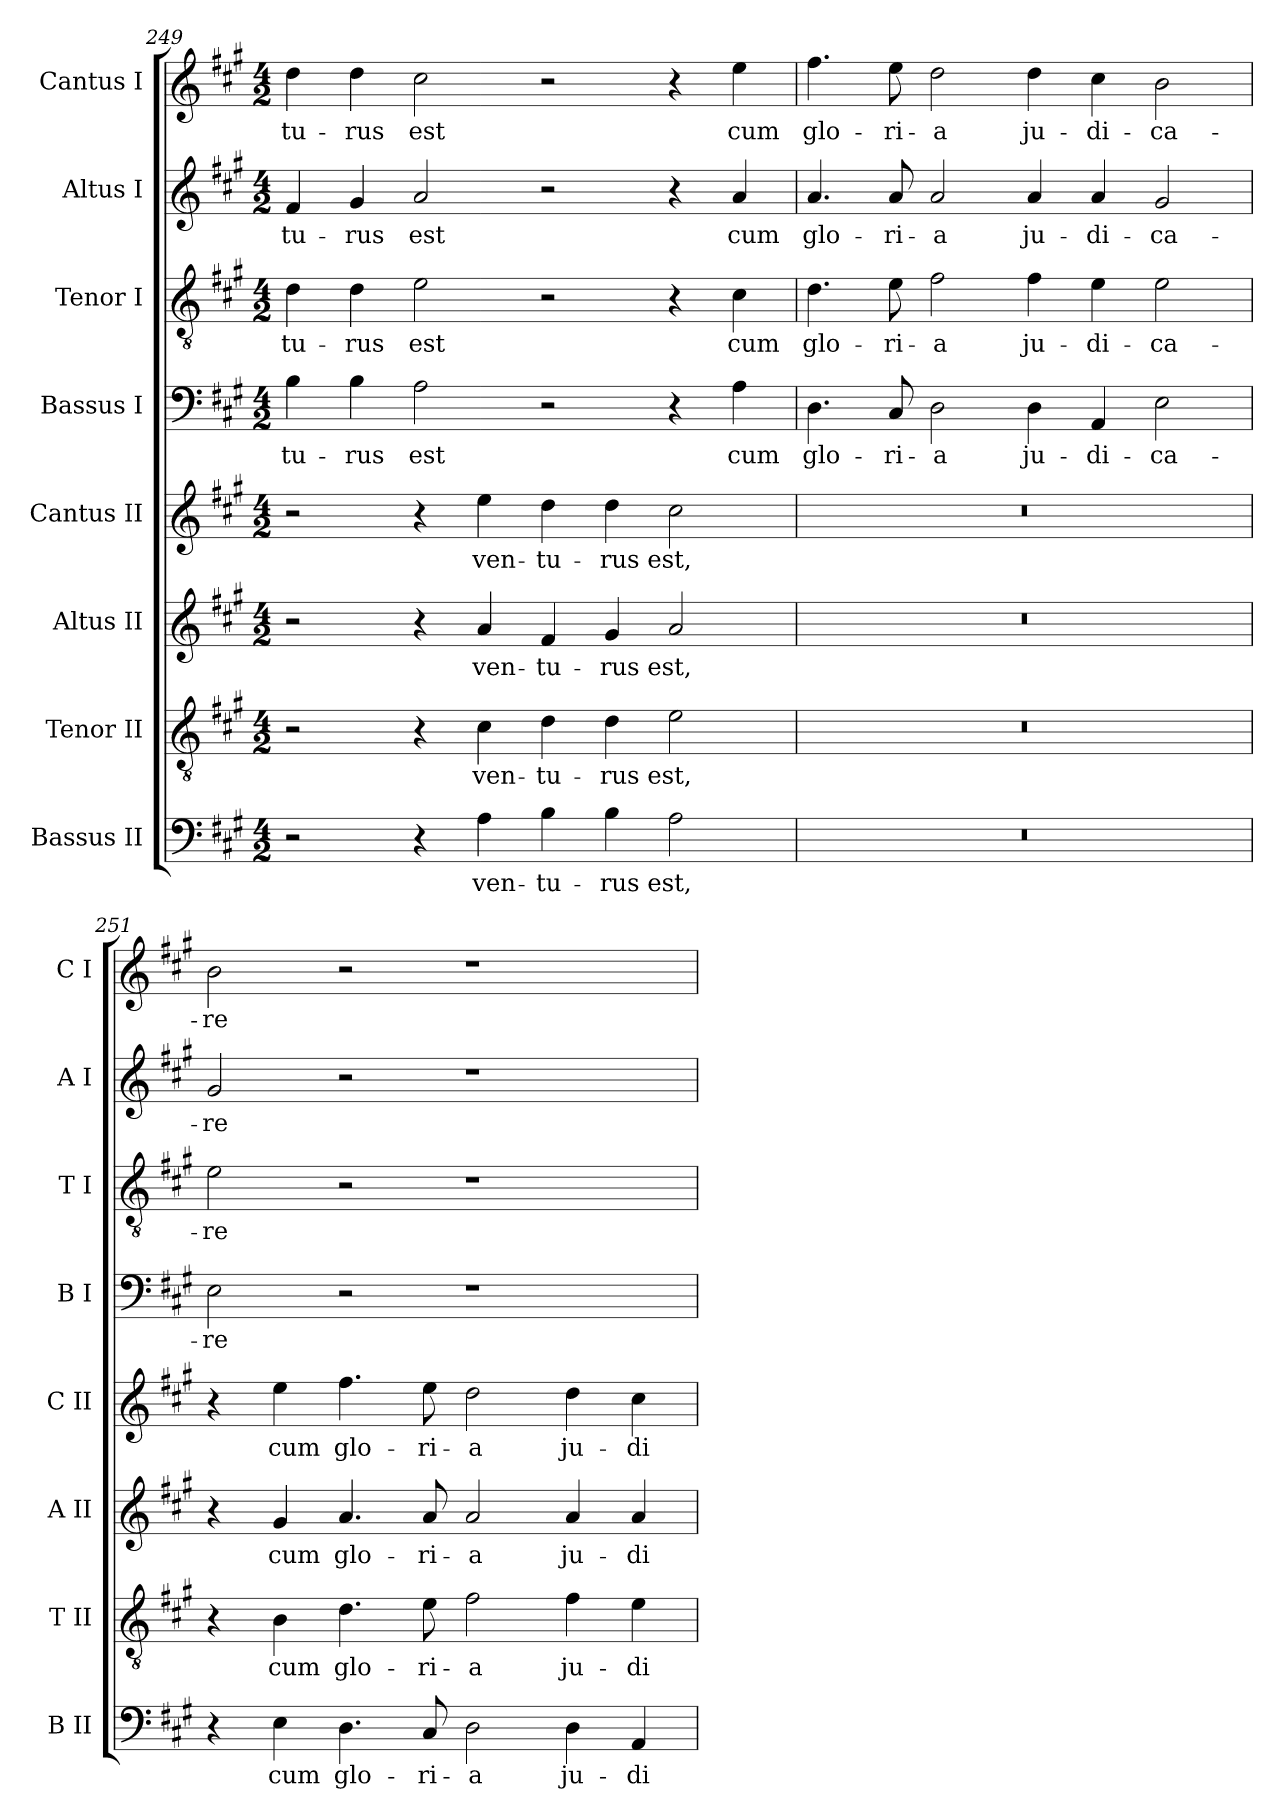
**kern	**text	**kern	**text	**kern	**text	**kern	**text	**kern	**text	**kern	**text	**kern	**text	**kern	**text
*part8	*part8	*part7	*part7	*part6	*part6	*part5	*part5	*part4	*part4	*part3	*part3	*part2	*part2	*part1	*part1
*staff8	*staff8	*staff7	*staff7	*staff6	*staff6	*staff5	*staff5	*staff4	*staff4	*staff3	*staff3	*staff2	*staff2	*staff1	*staff1
*I"Bassus II	*	*I"Tenor II	*	*I"Altus II	*	*I"Cantus II	*	*I"Bassus I	*	*I"Tenor I	*	*I"Altus I	*	*I"Cantus I	*
*I'B II	*	*I'T II	*	*I'A II	*	*I'C II	*	*I'B I	*	*I'T I	*	*I'A I	*	*I'C I	*
*clefF4	*	*clefGv2	*	*clefG2	*	*clefG2	*	*clefF4	*	*clefGv2	*	*clefG2	*	*clefG2	*
*k[f#c#g#]	*	*k[f#c#g#]	*	*k[f#c#g#]	*	*k[f#c#g#]	*	*k[f#c#g#]	*	*k[f#c#g#]	*	*k[f#c#g#]	*	*k[f#c#g#]	*
*A:	*	*A:	*	*A:	*	*A:	*	*A:	*	*A:	*	*A:	*	*A:	*
*M4/2	*	*M4/2	*	*M4/2	*	*M4/2	*	*M4/2	*	*M4/2	*	*M4/2	*	*M4/2	*
=249	=249	=249	=249	=249	=249	=249	=249	=249	=249	=249	=249	=249	=249	=249	=249
2r	.	2r	.	2r	.	2r	.	4B\	-tu-	4d\	-tu-	4f#/	-tu-	4dd\	-tu-
.	.	.	.	.	.	.	.	4B\	-rus	4d\	-rus	4g#/	-rus	4dd\	-rus
4r	.	4r	.	4r	.	4r	.	2A\	est	2e\	est	2a/	est	2cc#\	est
4A\	ven-	4c#\	ven-	4a/	ven-	4ee\	ven-	.	.	.	.	.	.	.	.
4B\	-tu-	4d\	-tu-	4f#/	-tu-	4dd\	-tu-	2r	.	2r	.	2r	.	2r	.
4B\	-rus	4d\	-rus	4g#/	-rus	4dd\	-rus	.	.	.	.	.	.	.	.
2A\	est,	2e\	est,	2a/	est,	2cc#\	est,	4r	.	4r	.	4r	.	4r	.
.	.	.	.	.	.	.	.	4A\	cum	4c#\	cum	4a/	cum	4ee\	cum
=250	=250	=250	=250	=250	=250	=250	=250	=250	=250	=250	=250	=250	=250	=250	=250
0r	.	0r	.	0r	.	0r	.	4.D\	glo-	4.d\	glo-	4.a/	glo-	4.ff#\	glo-
.	.	.	.	.	.	.	.	8C#/	-ri-	8e\	-ri-	8a/	-ri-	8ee\	-ri-
.	.	.	.	.	.	.	.	2D\	-a	2f#\	-a	2a/	-a	2dd\	-a
.	.	.	.	.	.	.	.	4D\	ju-	4f#\	ju-	4a/	ju-	4dd\	ju-
.	.	.	.	.	.	.	.	4AA/	-di-	4e\	-di-	4a/	-di-	4cc#\	-di-
.	.	.	.	.	.	.	.	2E\	-ca-	2e\	-ca-	2g#/	-ca-	2b\	-ca-
!!LO:LB:g=z
=251	=251	=251	=251	=251	=251	=251	=251	=251	=251	=251	=251	=251	=251	=251	=251
4r	.	4r	.	4r	.	4r	.	2E\	-re	2e\	-re	2g#/	-re	2b\	-re
4E\	cum	4B\	cum	4g#/	cum	4ee\	cum	.	.	.	.	.	.	.	.
4.D\	glo-	4.d\	glo-	4.a/	glo-	4.ff#\	glo-	2r	.	2r	.	2r	.	2r	.
8C#/	-ri-	8e\	-ri-	8a/	-ri-	8ee\	-ri-	.	.	.	.	.	.	.	.
2D\	-a	2f#\	-a	2a/	-a	2dd\	-a	1r	.	1r	.	1r	.	1r	.
4D\	ju-	4f#\	ju-	4a/	ju-	4dd\	ju-	.	.	.	.	.	.	.	.
4AA/	-di-	4e\	-di-	4a/	-di-	4cc#\	-di-	.	.	.	.	.	.	.	.
=	=	=	=	=	=	=	=	=	=	=	=	=	=	=	=
*-	*-	*-	*-	*-	*-	*-	*-	*-	*-	*-	*-	*-	*-	*-	*-
